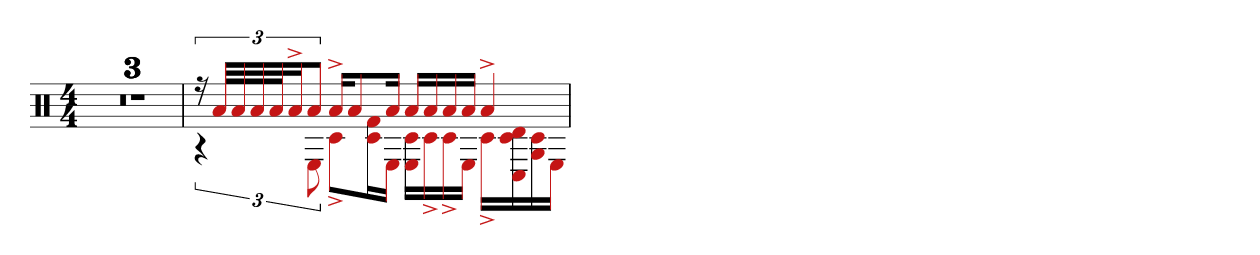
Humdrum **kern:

**kern
*part1
*staff1
*clefX
*k[]
*M4/4
=1
*^
1r	1r
=2	=2
1r	1r
=3	=3
1r	1r
=4	=4
24r	6r
48aLLL	.
48a	.
48a	.
48aJ	.
24a^J	.
12aJ	12E
16a^KL	8c#^L
8a	.
.	16f# 16c#L
16aJk	16EJJ
16aLL	16c# 16ELL
16a	16c#^
16a	16c#^
16aJJ	16EJJ
4a^	16c#^LL
.	16d 16C# 16c#
.	16G 16c#
.	16EJJ
*v	*v
=
*-
